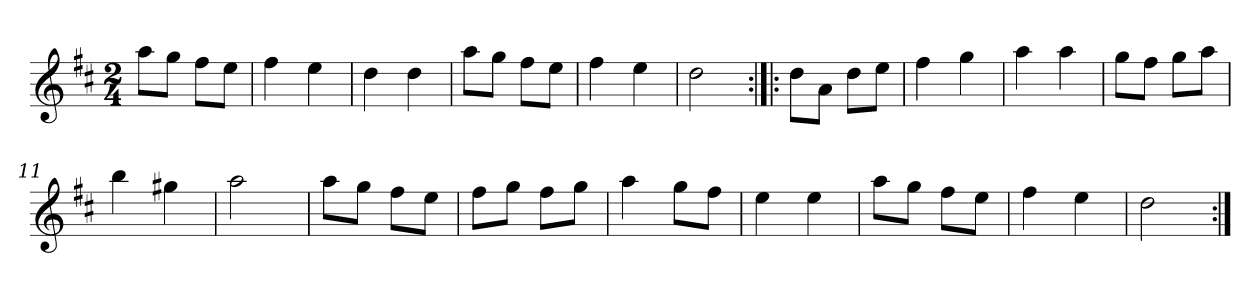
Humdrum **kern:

**kern
*part1
*staff1
*clefG2
*k[f#c#]
*D:
*M2/4
*MM120
=1
8aa\L
8gg\J
8ff#\L
8ee\J
=2
4ff#
4ee
=3
4dd
4dd
=4
8aa\L
8gg\J
8ff#\L
8ee\J
=5
4ff#
4ee
=6
2dd
=7:|!|:
8dd\L
8a\J
8dd\L
8ee\J
=8
4ff#
4gg
=9
4aa
4aa
=10
8gg\L
8ff#\J
8gg\L
8aa\J
=11
4bb
4gg#X
=12
2aa
=13
8aa\L
8gg\J
8ff#\L
8ee\J
=14
8ff#\L
8gg\J
8ff#\L
8gg\J
=15
4aa
8gg\L
8ff#\J
=16
4ee
4ee
=17
8aa\L
8gg\J
8ff#\L
8ee\J
=18
4ff#
4ee
=19
2dd
=:|!
*-
